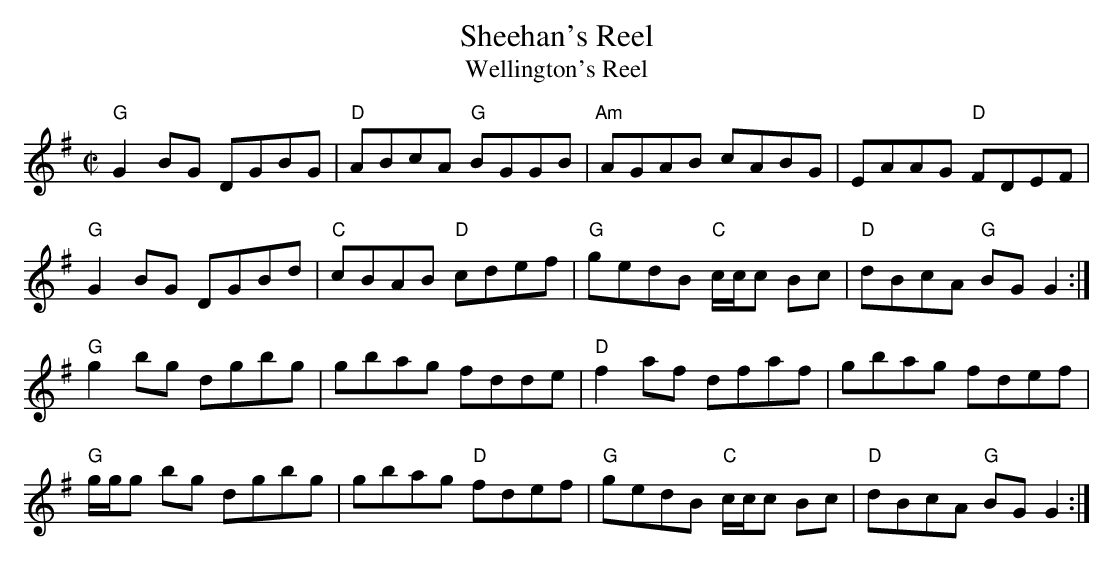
X:1
T:Sheehan's Reel
T:Wellington's Reel
M:C|
E:7
K:G
"G"G2 BG DGBG | "D"ABcA "G"BGGB | "Am"AGAB cABG | EAAG "D"FDEF|
"G"G2 BG DGBd | "C"cBAB "D"cdef | "G"gedB "C"c/c/c Bc | "D"dBcA "G"BG G2 :|
"G"g2 bg dgbg | gbag fdde | "D"f2 af dfaf | gbag fdef|
"G"g/g/g bg dgbg | gbag "D"fdef |"G"gedB "C"c/c/c Bc | "D"dBcA "G"BGG2 :|
